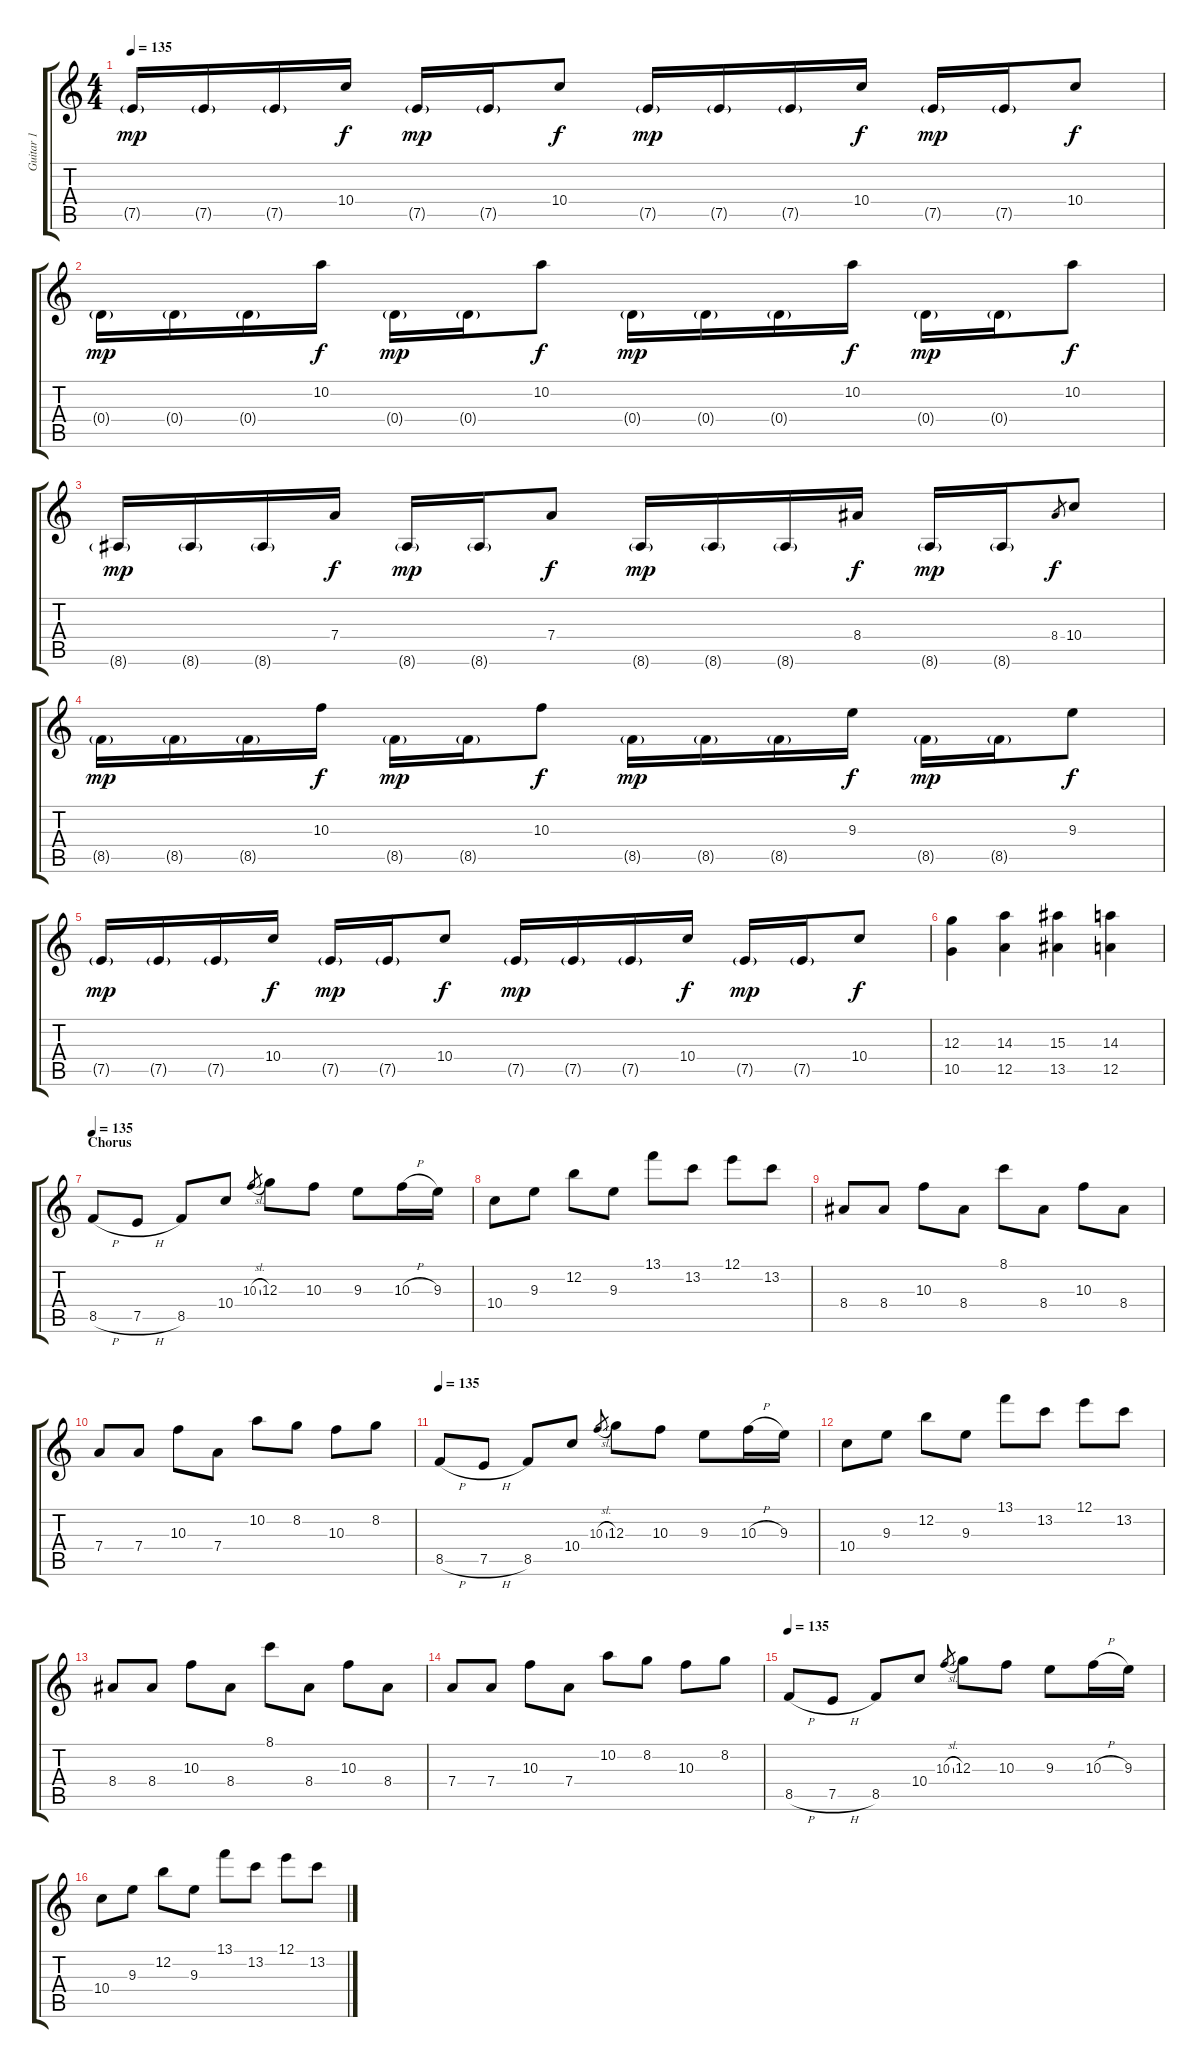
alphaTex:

\track ("Guitar 1" "Guitar 1") {instrument distortionguitar}
\staff {score tabs}
\tuning (E4 B3 G3 D3 A2 D2) {hide}
\ts (4 4)
\tempo 135
\clef g2
\ks c
7.5{g}.16{dy mp} 7.5{g}.16 7.5{g}.16 10.4.16{dy f} 7.5{g}.16{dy mp} 7.5{g}.16 10.4.8{dy f} 7.5{g}.16{dy mp} 7.5{g}.16 7.5{g}.16 10.4.16{dy f} 7.5{g}.16{dy mp} 7.5{g}.16 10.4.8{dy f} |
0.4{g}.16{dy mp} 0.4{g}.16 0.4{g}.16 10.2.16{dy f} 0.4{g}.16{dy mp} 0.4{g}.16 10.2.8{dy f} 0.4{g}.16{dy mp} 0.4{g}.16 0.4{g}.16 10.2.16{dy f} 0.4{g}.16{dy mp} 0.4{g}.16 10.2.8{dy f} |
8.6{g}.16{dy mp} 8.6{g}.16 8.6{g}.16 7.4.16{dy f} 8.6{g}.16{dy mp} 8.6{g}.16 7.4.8{dy f} 8.6{g}.16{dy mp} 8.6{g}.16 8.6{g}.16 8.4.16{dy f} 8.6{g}.16{dy mp} 8.6{g}.16 8.4.8{gr dy f} 10.4.8 |
8.5{g}.16{dy mp} 8.5{g}.16 8.5{g}.16 10.3.16{dy f} 8.5{g}.16{dy mp} 8.5{g}.16 10.3.8{dy f} 8.5{g}.16{dy mp} 8.5{g}.16 8.5{g}.16 9.3.16{dy f} 8.5{g}.16{dy mp} 8.5{g}.16 9.3.8{dy f} |
7.5{g}.16{dy mp} 7.5{g}.16 7.5{g}.16 10.4.16{dy f} 7.5{g}.16{dy mp} 7.5{g}.16 10.4.8{dy f} 7.5{g}.16{dy mp} 7.5{g}.16 7.5{g}.16 10.4.16{dy f} 7.5{g}.16{dy mp} 7.5{g}.16 10.4.8{dy f} |
(12.3 10.5).4 (14.3 12.5).4 (15.3 13.5).4 (14.3 12.5).4 |
\section ("" "Chorus")
\tempo 135
8.5{h}.8 7.5{h}.8 8.5.8 10.4.8 10.3{sl}.8{gr} 12.3.8 10.3.8 9.3.8 10.3{h}.16 9.3.16 |
10.4.8 9.3.8 12.2.8 9.3.8 13.1.8 13.2.8 12.1.8 13.2.8 |
8.4.8 8.4.8 10.3.8 8.4.8 8.1.8 8.4.8 10.3.8 8.4.8 |
7.4.8 7.4.8 10.3.8 7.4.8 10.2.8 8.2.8 10.3.8 8.2.8 |
\tempo 135
8.5{h}.8 7.5{h}.8 8.5.8 10.4.8 10.3{sl}.8{gr} 12.3.8 10.3.8 9.3.8 10.3{h}.16 9.3.16 |
10.4.8 9.3.8 12.2.8 9.3.8 13.1.8 13.2.8 12.1.8 13.2.8 |
8.4.8 8.4.8 10.3.8 8.4.8 8.1.8 8.4.8 10.3.8 8.4.8 |
7.4.8 7.4.8 10.3.8 7.4.8 10.2.8 8.2.8 10.3.8 8.2.8 |
\tempo 135
8.5{h}.8 7.5{h}.8 8.5.8 10.4.8 10.3{sl}.8{gr} 12.3.8 10.3.8 9.3.8 10.3{h}.16 9.3.16 |
10.4.8 9.3.8 12.2.8 9.3.8 13.1.8 13.2.8 12.1.8 13.2.8
